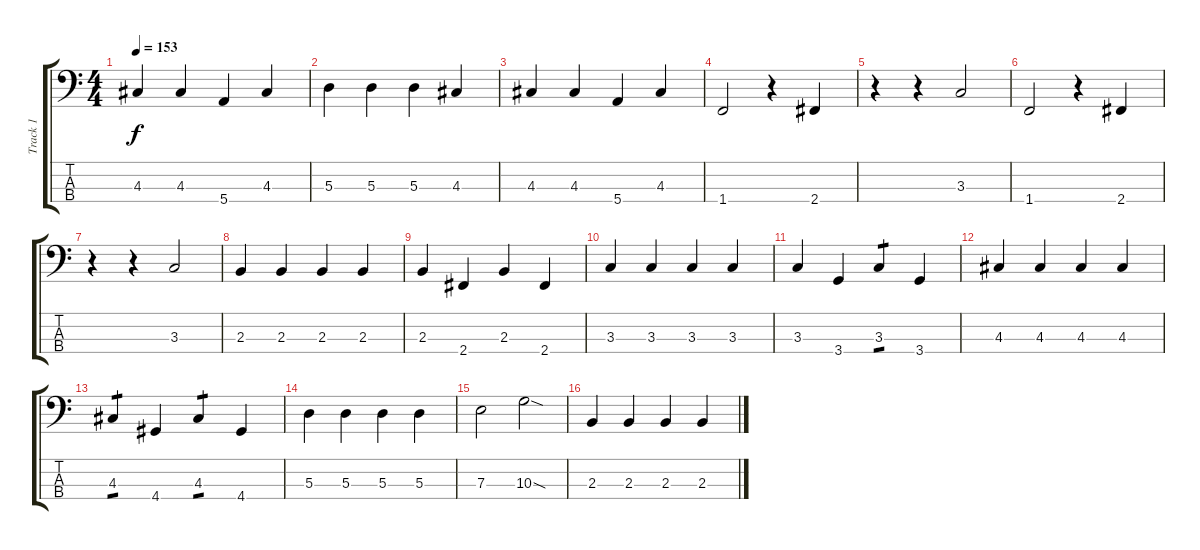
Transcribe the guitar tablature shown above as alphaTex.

\track ("Track 1" "Track 1") {instrument electricbassfinger}
\staff {score tabs}
\tuning (G2 D2 A1 E1) {hide}
\ts (4 4)
\tempo 153
\clef f4
\ks c
4.3.4{dy f} 4.3.4 5.4.4 4.3.4 |
5.3.4 5.3.4 5.3.4 4.3.4 |
4.3.4 4.3.4 5.4.4 4.3.4 |
1.4.2 r.4 2.4.4 |
r.4 r.4 3.3.2 |
1.4.2 r.4 2.4.4 |
r.4 r.4 3.3.2 |
2.3.4 2.3.4 2.3.4 2.3.4 |
2.3.4 2.4.4 2.3.4 2.4.4 |
3.3.4 3.3.4 3.3.4 3.3.4 |
3.3.4 3.4.4 3.3.4{tp 1} 3.4.4 |
4.3.4 4.3.4 4.3.4 4.3.4 |
4.3.4{tp 1} 4.4.4 4.3.4{tp 1} 4.4.4 |
5.3.4 5.3.4 5.3.4 5.3.4 |
7.3.2 10.3{sod}.2 |
2.3.4 2.3.4 2.3.4 2.3.4
